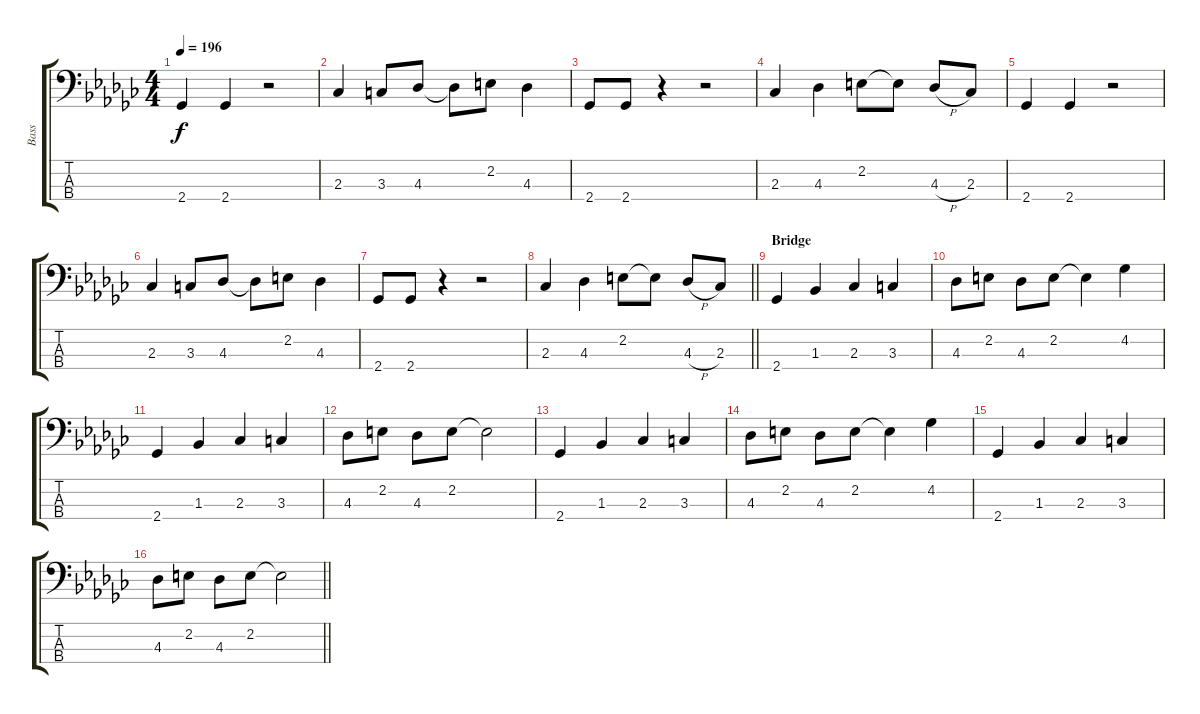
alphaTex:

\track ("Bass" "Bass") {instrument electricbassfinger}
\staff {score tabs}
\tuning (G2 D2 A1 E1) {hide}
\ts (4 4)
\tempo 196
\clef f4
\ks gb
2.4.4{dy f} 2.4.4 r.2 |
2.3.4 3.3.8 4.3.8 4.3{t}.8 2.2.8 4.3.4 |
2.4.8 2.4.8 r.4 r.2 |
2.3.4 4.3.4 2.2.8 2.2{t}.8 4.3{h}.8 2.3.8 |
2.4.4 2.4.4 r.2 |
2.3.4 3.3.8 4.3.8 4.3{t}.8 2.2.8 4.3.4 |
2.4.8 2.4.8 r.4 r.2 |
\barLineRight lightlight
2.3.4 4.3.4 2.2.8 2.2{t}.8 4.3{h}.8 2.3.8 |
\section ("" "Bridge")
2.4.4 1.3.4 2.3.4 3.3.4 |
4.3.8 2.2.8 4.3.8 2.2.8 2.2{t}.4 4.2.4 |
2.4.4 1.3.4 2.3.4 3.3.4 |
4.3.8 2.2.8 4.3.8 2.2.8 2.2{t}.2 |
2.4.4 1.3.4 2.3.4 3.3.4 |
4.3.8 2.2.8 4.3.8 2.2.8 2.2{t}.4 4.2.4 |
2.4.4 1.3.4 2.3.4 3.3.4 |
\barLineRight lightlight
4.3.8 2.2.8 4.3.8 2.2.8 2.2{t}.2
